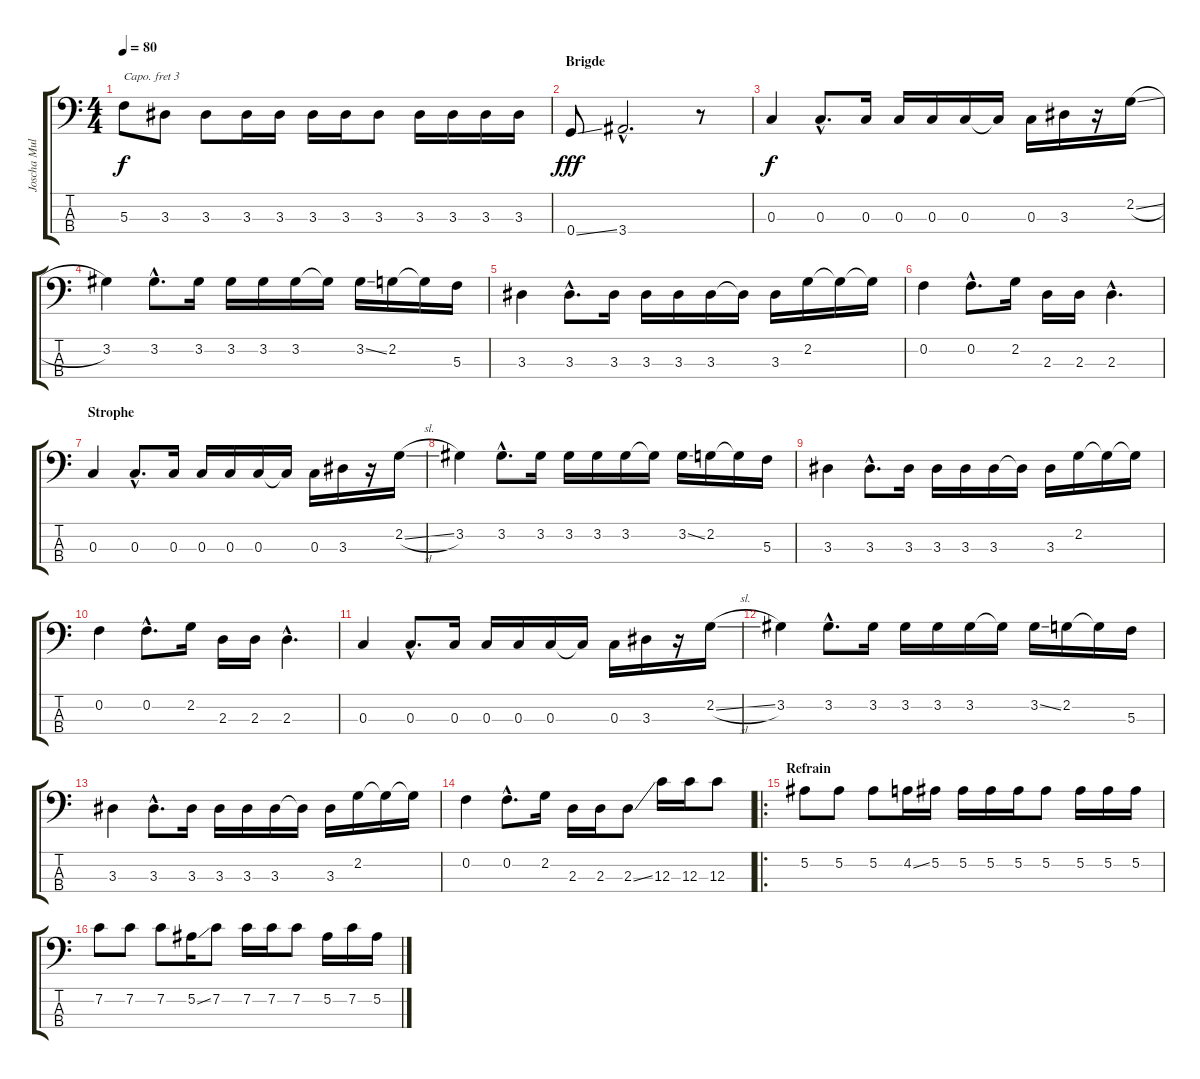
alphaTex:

\track ("Joscha Mulorz" "Joscha Mul") {instrument electricbassfinger}
\staff {score tabs}
\capo 3
\tuning (G2 D2 A1 E1) {hide}
\ts (4 4)
\tempo 80
\clef f4
\ks c
5.3.8{dy f} 3.3.8 3.3.8 3.3.16 3.3.16 3.3.16 3.3.16 3.3.8 3.3.16 3.3.16 3.3.16 3.3.16 |
\section ("" "Brigde")
0.4{ss}.8{dy fff} 3.4{hac}.2{d} r.8 |
0.3.4{dy f} 0.3{hac}.8{d} 0.3.16 0.3.16 0.3.16 0.3.16 0.3{t}.16 0.3.16 3.3.16 r.16 2.2{sl}.16 |
3.2.4 3.2{hac}.8{d} 3.2.16 3.2.16 3.2.16 3.2.16 3.2{t}.16 3.2{ss}.16 2.2.16 2.2{t}.16 5.3.16 |
3.3.4 3.3{hac}.8{d} 3.3.16 3.3.16 3.3.16 3.3.16 3.3{t}.16 3.3.16 2.2.16 2.2{t}.16 2.2{t}.16 |
0.2.4 0.2{hac}.8{d} 2.2.16 2.3.16 2.3.16 2.3{hac}.4{d} |
\section ("" "Strophe")
0.3.4 0.3{hac}.8{d} 0.3.16 0.3.16 0.3.16 0.3.16 0.3{t}.16 0.3.16 3.3.16 r.16 2.2{sl}.16 |
3.2.4 3.2{hac}.8{d} 3.2.16 3.2.16 3.2.16 3.2.16 3.2{t}.16 3.2{ss}.16 2.2.16 2.2{t}.16 5.3.16 |
3.3.4 3.3{hac}.8{d} 3.3.16 3.3.16 3.3.16 3.3.16 3.3{t}.16 3.3.16 2.2.16 2.2{t}.16 2.2{t}.16 |
0.2.4 0.2{hac}.8{d} 2.2.16 2.3.16 2.3.16 2.3{hac}.4{d} |
0.3.4 0.3{hac}.8{d} 0.3.16 0.3.16 0.3.16 0.3.16 0.3{t}.16 0.3.16 3.3.16 r.16 2.2{sl}.16 |
3.2.4 3.2{hac}.8{d} 3.2.16 3.2.16 3.2.16 3.2.16 3.2{t}.16 3.2{ss}.16 2.2.16 2.2{t}.16 5.3.16 |
3.3.4 3.3{hac}.8{d} 3.3.16 3.3.16 3.3.16 3.3.16 3.3{t}.16 3.3.16 2.2.16 2.2{t}.16 2.2{t}.16 |
0.2.4 0.2{hac}.8{d} 2.2.16 2.3.16 2.3.16 2.3{ss}.8 12.3.16 12.3.16 12.3.8 |
\ro
\section ("" "Refrain")
5.2.8 5.2.8 5.2.8 4.2{ss}.16 5.2.16 5.2.16 5.2.16 5.2.16 5.2.8 5.2.16 5.2.16 5.2.16 |
7.2.8 7.2.8 7.2.8 5.2{ss}.16 7.2.8 7.2.16 7.2.16 7.2.8 5.2.16 7.2.16 5.2.16
